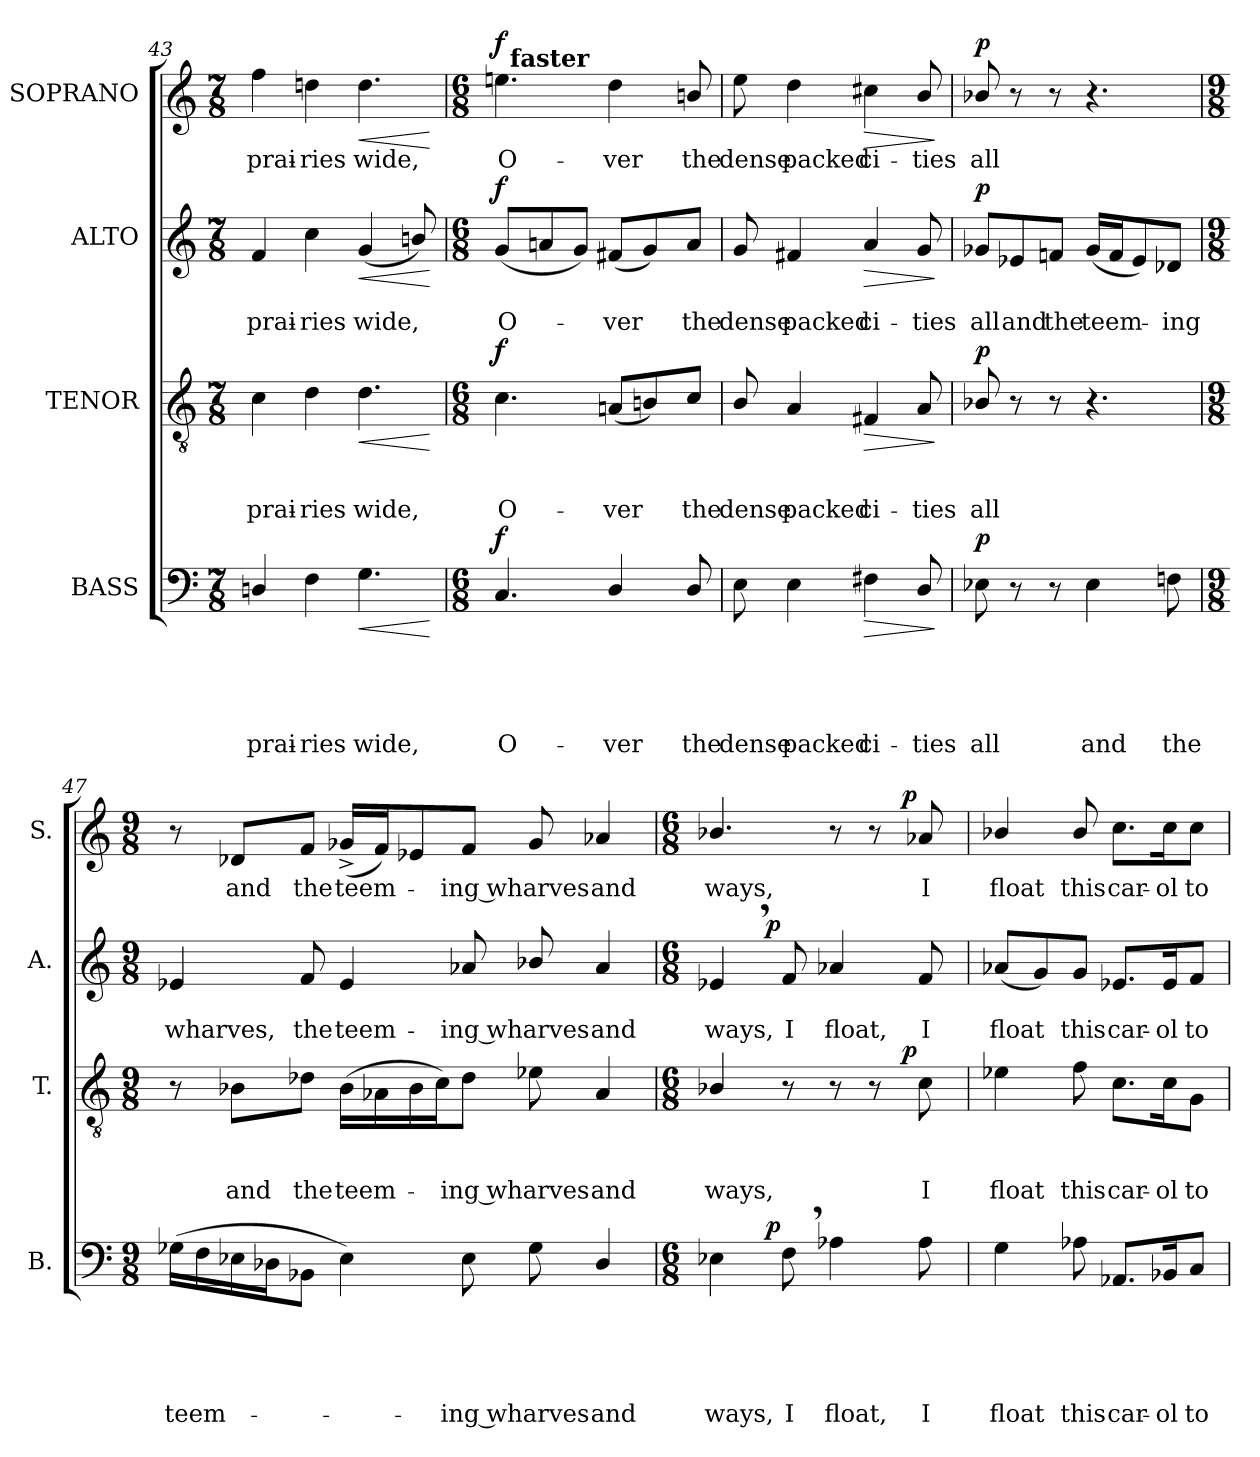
**kern	**text	**text	**text	**text	**text	**dynam	**kern	**text	**text	**text	**dynam	**kern	**text	**text	**dynam	**kern	**text	**dynam
*part4	*part4	*part4	*part4	*part4	*part4	*part4	*part3	*part3	*part3	*part3	*part3	*part2	*part2	*part2	*part2	*part1	*part1	*part1
*staff4	*staff4	*staff4	*staff4	*staff4	*staff4	*staff4	*staff3	*staff3	*staff3	*staff3	*staff3	*staff2	*staff2	*staff2	*staff2	*staff1	*staff1	*staff1
*I"BASS	*	*	*	*	*	*	*I"TENOR	*	*	*	*	*I"ALTO	*	*	*	*I"SOPRANO	*	*
*I'B.	*	*	*	*	*	*	*I'T.	*	*	*	*	*I'A.	*	*	*	*I'S.	*	*
!!LO:LB:g=z
*clefF4	*	*	*	*	*	*	*clefGv2	*	*	*	*	*clefG2	*	*	*	*clefG2	*	*
*k[]	*	*	*	*	*	*	*k[]	*	*	*	*	*k[]	*	*	*	*k[]	*	*
*C:	*	*	*	*	*	*	*C:	*	*	*	*	*C:	*	*	*	*C:	*	*
*M7/8	*	*	*	*	*	*	*M7/8	*	*	*	*	*M7/8	*	*	*	*M7/8	*	*
=43	=43	=43	=43	=43	=43	=43	=43	=43	=43	=43	=43	=43	=43	=43	=43	=43	=43	=43
!	!	!	!	!	!LO:LY:b	!	!	!	!	!LO:LY:b	!	!	!	!LO:LY:b	!	!	!LO:LY:b	!
4Dn/	.	.	.	.	prai-	.	4c\	.	.	prai-	.	4f/	.	prai-	.	4ff\	prai-	.
!	!	!	!	!	!LO:LY:b	!	!	!	!	!LO:LY:b	!	!	!	!LO:LY:b	!	!	!LO:LY:b	!
4F\	.	.	.	.	-ries	.	4d\	.	.	-ries	.	4cc\	.	-ries	.	4ddn\	-ries	.
!	!	!	!	!	!LO:LY:b	!LO:HP:b	!	!	!	!LO:LY:b	!LO:HP:b	!	!	!LO:LY:b	!LO:HP:b	!	!LO:LY:b	!LO:HP:b
4.G\	.	.	.	.	wide,	<	4.d\	.	.	wide,	<	(<4g/	.	wide,	<	4.dd\	wide,	<
.	.	.	.	.	.	.	.	.	.	.	.	8bn/)	.	.	.	.	.	.
.	.	.	.	.	.	[	.	.	.	.	[	.	.	.	[	.	.	[
=44	=44	=44	=44	=44	=44	=44	=44	=44	=44	=44	=44	=44	=44	=44	=44	=44	=44	=44
*M6/8	*	*	*	*	*	*	*M6/8	*	*	*	*	*M6/8	*	*	*	*M6/8	*	*
!	!	!	!	!	!LO:LY:b	!LO:DY:a	!	!	!	!LO:LY:b	!LO:DY:a	!	!	!LO:LY:b	!LO:DY:a	!	!LO:LY:b	!LO:DY:a
*	*	*	*	*	*	*	*	*	*	*	*	*	*	*	*	*^	*	*
4.C/	.	.	.	.	O-	f	4.c\	.	.	O-	f	(<8g/L	.	O-	f	4.een\	32ryy	O-	f
*	*	*	*	*	*	*	*	*	*	*	*	*	*	*	*	*MM60	*	*	*
!	!	!	!	!	!	!	!	!	!	!	!	!	!	!	!	!	!LO:TX:a:B:t=faster	!	!
.	.	.	.	.	.	.	.	.	.	.	.	.	.	.	.	.	2ryy	.	.
.	.	.	.	.	.	.	.	.	.	.	.	8an/	.	.	.	.	.	.	.
.	.	.	.	.	.	.	.	.	.	.	.	8g/J)	.	.	.	.	.	.	.
!	!	!	!	!	!LO:LY:b	!	!	!	!	!LO:LY:b	!	!	!	!LO:LY:b	!	!	!	!LO:LY:b	!
4D/	.	.	.	.	-ver	.	(<8An/L	.	.	-ver	.	(<8f#X/L	.	-ver	.	4dd\	.	-ver	.
.	.	.	.	.	.	.	8Bn/)	.	.	.	.	8g/)	.	.	.	.	.	.	.
.	.	.	.	.	.	.	.	.	.	.	.	.	.	.	.	.	8..ryy	.	.
!	!	!	!	!	!LO:LY:b	!	!	!	!	!LO:LY:b	!	!	!	!LO:LY:b	!	!	!	!LO:LY:b	!
8D/	.	.	.	.	the	.	8c/J	.	.	the	.	8a/J	.	the	.	8bn/	.	the	.
=45	=45	=45	=45	=45	=45	=45	=45	=45	=45	=45	=45	=45	=45	=45	=45	=45	=45	=45	=45
!	!	!	!	!	!LO:LY:b	!	!	!	!	!LO:LY:b	!	!	!	!LO:LY:b	!	!	!	!LO:LY:b	!
*	*	*	*	*	*	*	*	*	*	*	*	*	*	*	*	*v	*v	*	*
8E\	.	.	.	.	dense	.	8B/	.	.	dense	.	8g/	.	dense	.	8ee\	dense	.
!	!	!	!	!	!LO:LY:b	!	!	!	!	!LO:LY:b	!	!	!	!LO:LY:b	!	!	!LO:LY:b	!
4E\	.	.	.	.	packed	.	4A/	.	.	packed	.	4f#X/	.	packed	.	4dd\	packed	.
!	!	!	!	!	!LO:LY:b	!LO:HP:b	!	!	!	!LO:LY:b	!LO:HP:b	!	!	!LO:LY:b	!LO:HP:b	!	!LO:LY:b	!LO:HP:b
4F#X\	.	.	.	.	ci-	>	4F#X/	.	.	ci-	>	4a/	.	ci-	>	4cc#X\	ci-	>
!	!	!	!	!	!LO:LY:b	!	!	!	!	!LO:LY:b	!	!	!	!LO:LY:b	!	!	!LO:LY:b	!
8D/	.	.	.	.	-ties	.	8A/	.	.	-ties	.	8g/	.	-ties	.	8b/	-ties	.
.	.	.	.	.	.	]	.	.	.	.	]	.	.	.	]	.	.	]
=46	=46	=46	=46	=46	=46	=46	=46	=46	=46	=46	=46	=46	=46	=46	=46	=46	=46	=46
!	!	!	!	!	!LO:LY:b	!LO:DY:a	!	!	!	!LO:LY:b	!LO:DY:a	!	!	!LO:LY:b	!LO:DY:a	!	!LO:LY:b	!LO:DY:a
8E-X\	.	.	.	.	all	p	8B-X/	.	.	all	p	8g-X/L	.	all	p	8b-X/	all	p
!	!	!	!	!	!	!	!	!	!	!	!	!	!	!LO:LY:b	!	!	!	!
8r	.	.	.	.	.	.	8r	.	.	.	.	8e-X/	.	and	.	8r	.	.
!	!	!	!	!	!	!	!	!	!	!	!	!	!	!LO:LY:b	!	!	!	!
8r	.	.	.	.	.	.	8r	.	.	.	.	8fn/J	.	the	.	8r	.	.
!	!	!	!	!	!LO:LY:b	!	!	!	!	!	!	!	!	!LO:LY:b	!	!	!	!
4E-\	.	.	.	.	and	.	4.r	.	.	.	.	(<16g-/LL	.	teem-	.	4.r	.	.
.	.	.	.	.	.	.	.	.	.	.	.	16f/J	.	.	.	.	.	.
.	.	.	.	.	.	.	.	.	.	.	.	8e-/)	.	.	.	.	.	.
!	!	!	!	!	!LO:LY:b	!	!	!	!	!	!	!	!	!LO:LY:b	!	!	!	!
8Fn\	.	.	.	.	the	.	.	.	.	.	.	8d-X/J	.	-ing	.	.	.	.
!!LO:PB:g=z
=47	=47	=47	=47	=47	=47	=47	=47	=47	=47	=47	=47	=47	=47	=47	=47	=47	=47	=47
*M9/8	*	*	*	*	*	*	*M9/8	*	*	*	*	*M9/8	*	*	*	*M9/8	*	*
!	!	!	!	!	!LO:LY:b	!	!	!	!	!	!	!	!	!LO:LY:b	!	!	!	!
(>16G-X\LL	.	.	.	.	teem-	.	8r	.	.	.	.	4e-X/	.	wharves,	.	8r	.	.
16F\	.	.	.	.	.	.	.	.	.	.	.	.	.	.	.	.	.	.
!	!	!	!	!	!	!	!	!	!	!LO:LY:b	!	!	!	!	!	!	!LO:LY:b	!
16E-X\	.	.	.	.	.	.	8B-X\L	.	.	and	.	.	.	.	.	8d-X/L	and	.
16D-X\J	.	.	.	.	.	.	.	.	.	.	.	.	.	.	.	.	.	.
!	!	!	!	!	!	!	!	!	!	!LO:LY:b	!	!	!	!LO:LY:b	!	!	!LO:LY:b	!
8BB-X\J	.	.	.	.	.	.	8d-X\J	.	.	the	.	8f/	.	the	.	8f/J	the	.
!	!	!	!	!	!	!	!	!	!	!LO:LY:b	!	!	!	!LO:LY:b	!	!	!LO:LY:b	!
4E-\)	.	.	.	.	.	.	(>16B-\LL	.	.	teem-	.	4e-/	.	teem-	.	(<16g-X^</LL	teem-	.
.	.	.	.	.	.	.	16A-X\	.	.	.	.	.	.	.	.	16f/J)	.	.
.	.	.	.	.	.	.	16B-\	.	.	.	.	.	.	.	.	8e-X/	.	.
.	.	.	.	.	.	.	16c\J)	.	.	.	.	.	.	.	.	.	.	.
!	!	!	!	!	!LO:LY:b	!	!	!	!	!LO:LY:b	!	!	!	!LO:LY:b	!	!	!LO:LY:b	!
8E-\	.	.	.	.	-ing wharves	.	8d-\J	.	.	-ing wharves	.	8a-X/	.	-ing wharves	.	8f/J	-ing wharves	.
8G-\	.	.	.	.	.	.	8e-X\	.	.	.	.	8b-X/	.	.	.	8g-/	.	.
!	!	!	!	!	!LO:LY:b	!	!	!	!	!LO:LY:b	!	!	!	!LO:LY:b	!	!	!LO:LY:b	!
4D-/	.	.	.	.	and	.	4A-/	.	.	and	.	4a-/	.	and	.	4a-X/	and	.
=48	=48	=48	=48	=48	=48	=48	=48	=48	=48	=48	=48	=48	=48	=48	=48	=48	=48	=48
*M6/8	*	*	*	*	*	*	*M6/8	*	*	*	*	*M6/8	*	*	*	*M6/8	*	*
!	!	!	!	!	!LO:LY:b	!	!	!	!	!LO:LY:b	!	!	!	!LO:LY:b	!	!	!LO:LY:b	!
*^	*	*	*	*	*	*	*^	*	*	*	*	*^	*	*	*	*^	*	*
4E-X\	8..ryy	.	.	.	.	ways,	.	4B-X/	2ryy	.	.	ways,	.	4e-X,>/	8..ryy	.	ways,	.	4.b-X>/	2ryy	ways,	.
!	!	!	!	!	!	!	!LO:DY:a	!	!	!	!	!	!	!	!	!	!	!LO:DY:a	!	!	!	!
.	2ryy	.	.	.	.	.	p	.	.	.	.	.	.	.	2ryy	.	.	p	.	.	.	.
!	!	!	!	!	!	!LO:LY:b	!	!	!	!	!	!	!	!	!	!	!LO:LY:b	!	!	!	!	!
8F,>\	.	.	.	.	.	I	.	8r	.	.	.	.	.	8f/	.	.	I	.	.	.	.	.
!	!	!	!	!	!	!LO:LY:b	!	!	!	!	!	!	!	!	!	!	!LO:LY:b	!	!	!	!	!
4A-X\	.	.	.	.	.	float,	.	8r	.	.	.	.	.	4a-X/	.	.	float,	.	8r	.	.	.
.	.	.	.	.	.	.	.	8r	16.ryy	.	.	.	.	.	.	.	.	.	8r	16.ryy	.	.
!	!	!	!	!	!	!	!	!	!	!	!	!	!LO:DY:a	!	!	!	!	!	!	!	!	!LO:DY:a
.	.	.	.	.	.	.	.	.	8ryy	.	.	.	p	.	.	.	.	.	.	8ryy	.	p
!	!	!	!	!	!	!LO:LY:b	!	!	!	!	!	!LO:LY:b	!	!	!	!	!LO:LY:b	!	!	!	!LO:LY:b	!
8A-\	.	.	.	.	.	I	.	8c\	.	.	.	I	.	8f/	.	.	I	.	8a-X/	.	I	.
.	32ryy	.	.	.	.	.	.	.	32ryy	.	.	.	.	.	32ryy	.	.	.	.	32ryy	.	.
=49	=49	=49	=49	=49	=49	=49	=49	=49	=49	=49	=49	=49	=49	=49	=49	=49	=49	=49	=49	=49	=49	=49
!	!	!	!	!	!	!	!	!	!	!	!	!	!	!	!	!	!	!	!LO:TX:a:i:t=cresc.	!	!	!
!	!	!	!	!	!	!	!	!	!	!	!	!	!	!LO:TX:a:i:t=cresc.	!	!	!	!	!	!	!	!
!	!	!	!	!	!	!	!	!LO:TX:a:i:t=cresc.	!	!	!	!	!	!	!	!	!	!	!	!	!	!
!LO:TX:a:i:t=cresc.	!	!	!	!	!	!	!	!	!	!	!	!	!	!	!	!	!	!	!	!	!	!
!	!	!	!	!	!	!LO:LY:b	!	!	!	!	!	!LO:LY:b	!	!	!	!	!LO:LY:b	!	!	!	!LO:LY:b	!
*v	*v	*	*	*	*	*	*	*	*	*	*	*	*	*v	*v	*	*	*	*v	*v	*	*
*	*	*	*	*	*	*	*v	*v	*	*	*	*	*	*	*	*	*	*	*
4G\	.	.	.	.	float	.	4e-X\	.	.	float	.	(<8a-X/L	.	float	.	4b-X/	float	.
.	.	.	.	.	.	.	.	.	.	.	.	8g/)	.	.	.	.	.	.
!	!	!	!	!	!LO:LY:b	!	!	!	!	!LO:LY:b	!	!	!	!LO:LY:b	!	!	!LO:LY:b	!
8A-X\	.	.	.	.	this	.	8f\	.	.	this	.	8g/J	.	this	.	8b-/	this	.
!	!	!	!	!	!LO:LY:b	!	!	!	!	!LO:LY:b	!	!	!	!LO:LY:b	!	!	!LO:LY:b	!
8.AA-X/L	.	.	.	.	car-	.	8.c\L	.	.	car-	.	8.e-X/L	.	car-	.	8.cc\L	car-	.
!	!	!	!	!	!LO:LY:b:rj	!	!	!	!	!LO:LY:b:rj	!	!	!	!LO:LY:b:rj	!	!	!LO:LY:b:rj	!
16BB-X/k	.	.	.	.	-ol	.	16c\k	.	.	-ol	.	16e-/k	.	-ol	.	16cc\k	-ol	.
!	!	!	!	!	!LO:LY:b	!	!	!	!	!LO:LY:b	!	!	!	!LO:LY:b	!	!	!LO:LY:b	!
8C/J	.	.	.	.	to	.	8G\J	.	.	to	.	8f/J	.	to	.	8cc\J	to	.
=	=	=	=	=	=	=	=	=	=	=	=	=	=	=	=	=	=	=
*-	*-	*-	*-	*-	*-	*-	*-	*-	*-	*-	*-	*-	*-	*-	*-	*-	*-	*-
